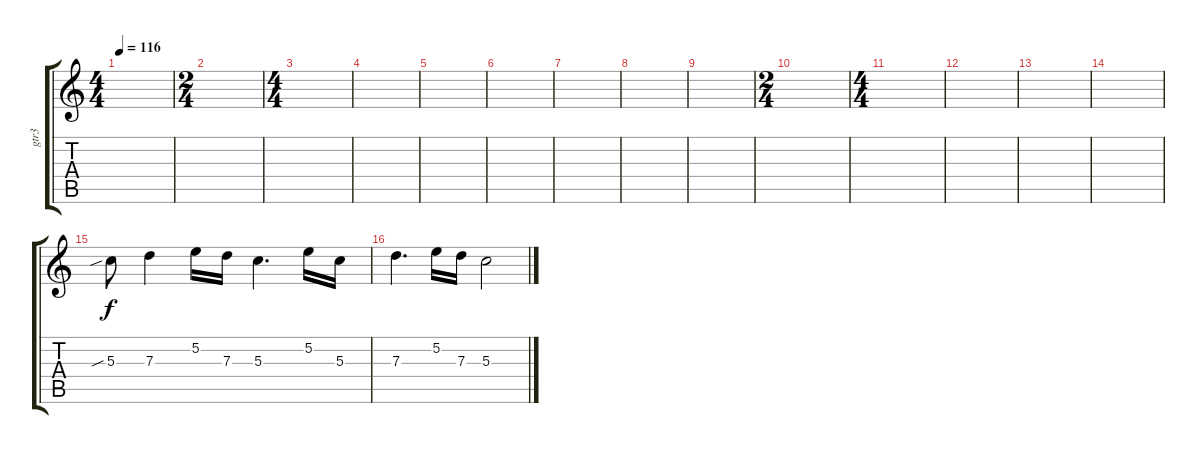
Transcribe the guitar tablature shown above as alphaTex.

\track ("gtr3" "gtr3") {instrument acousticguitarsteel}
\staff {score tabs}
\tuning (E4 B3 G3 D3 A2 E2) {hide}
\ts (4 4)
\tempo 116
\clef g2
\ks c
|
\ts (2 4)
|
\ts (4 4)
|
|
|
|
|
|
|
\ts (2 4)
|
\ts (4 4)
|
|
|
|
5.3{sib}.8 7.3.4 5.2.16 7.3.16 5.3.4{d} 5.2.16 5.3.16 |
7.3.4{d} 5.2.16 7.3.16 5.3.2
